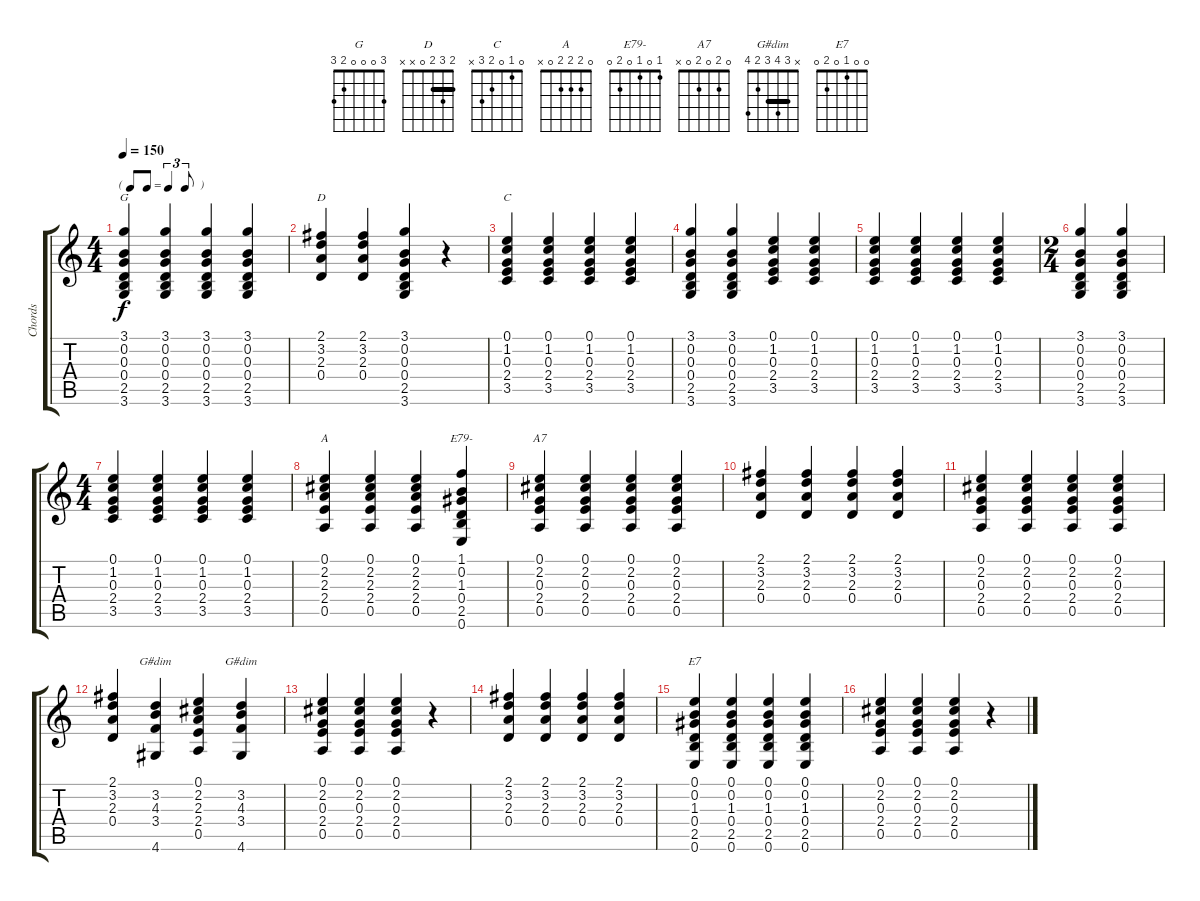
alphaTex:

\track ("Chords" "Chords") {instrument acousticguitarnylon}
\staff {score tabs}
\tuning (E4 B3 G3 D3 A2 E2) {hide}
\chord ("G" 3 0 0 0 2 3)
\chord ("D" 2 3 2 0 x x) {barre 2}
\chord ("C" 0 1 0 2 3 x)
\chord ("A" 0 2 2 2 0 x)
\chord ("E79-" 1 0 1 0 2 0)
\chord ("A7" 0 2 0 2 0 x)
\chord ("G#dim" x 3 4 3 x 4) {barre 3}
\chord ("G#dim" x 3 4 3 2 4) {barre 3}
\chord ("E7" 0 0 1 0 2 0)
\ts (4 4)
\tf triplet8th
\tempo 150
\clef g2
\ks c
(3.1 0.2 0.3 0.4 2.5 3.6).4{ch "G" dy f} (3.1 0.2 0.3 0.4 2.5 3.6).4 (3.1 0.2 0.3 0.4 2.5 3.6).4 (3.1 0.2 0.3 0.4 2.5 3.6).4 |
(2.1 3.2 2.3 0.4).4{ch "D"} (2.1 3.2 2.3 0.4).4 (3.1 0.2 0.3 0.4 2.5 3.6).4 r.4 |
(0.1 1.2 0.3 2.4 3.5).4{ch "C"} (0.1 1.2 0.3 2.4 3.5).4 (0.1 1.2 0.3 2.4 3.5).4 (0.1 1.2 0.3 2.4 3.5).4 |
(3.1 0.2 0.3 0.4 2.5 3.6).4 (3.1 0.2 0.3 0.4 2.5 3.6).4 (0.1 1.2 0.3 2.4 3.5).4 (0.1 1.2 0.3 2.4 3.5).4 |
(0.1 1.2 0.3 2.4 3.5).4 (0.1 1.2 0.3 2.4 3.5).4 (0.1 1.2 0.3 2.4 3.5).4 (0.1 1.2 0.3 2.4 3.5).4 |
\ts (2 4)
(3.1 0.2 0.3 0.4 2.5 3.6).4 (3.1 0.2 0.3 0.4 2.5 3.6).4 |
\ts (4 4)
(0.1 1.2 0.3 2.4 3.5).4 (0.1 1.2 0.3 2.4 3.5).4 (0.1 1.2 0.3 2.4 3.5).4 (0.1 1.2 0.3 2.4 3.5).4 |
(0.1 2.2 2.3 2.4 0.5).4{ch "A"} (0.1 2.2 2.3 2.4 0.5).4 (0.1 2.2 2.3 2.4 0.5).4 (1.1 0.2 1.3 0.4 2.5 0.6).4{ch "E79-"} |
(0.1 2.2 0.3 2.4 0.5).4{ch "A7"} (0.1 2.2 0.3 2.4 0.5).4 (0.1 2.2 0.3 2.4 0.5).4 (0.1 2.2 0.3 2.4 0.5).4 |
(2.1 3.2 2.3 0.4).4 (2.1 3.2 2.3 0.4).4 (2.1 3.2 2.3 0.4).4 (2.1 3.2 2.3 0.4).4 |
(0.1 2.2 0.3 2.4 0.5).4 (0.1 2.2 0.3 2.4 0.5).4 (0.1 2.2 0.3 2.4 0.5).4 (0.1 2.2 0.3 2.4 0.5).4 |
(2.1 3.2 2.3 0.4).4 (3.2 4.3 3.4 4.6).4{ch "G#dim"} (0.1 2.2 2.3 2.4 0.5).4 (3.2 4.3 3.4 4.6).4{ch "G#dim"} |
(0.1 2.2 0.3 2.4 0.5).4 (0.1 2.2 0.3 2.4 0.5).4 (0.1 2.2 0.3 2.4 0.5).4 r.4 |
(2.1 3.2 2.3 0.4).4 (2.1 3.2 2.3 0.4).4 (2.1 3.2 2.3 0.4).4 (2.1 3.2 2.3 0.4).4 |
(0.1 0.2 1.3 0.4 2.5 0.6).4{ch "E7"} (0.1 0.2 1.3 0.4 2.5 0.6).4 (0.1 0.2 1.3 0.4 2.5 0.6).4 (0.1 0.2 1.3 0.4 2.5 0.6).4 |
(0.1 2.2 0.3 2.4 0.5).4 (0.1 2.2 0.3 2.4 0.5).4 (0.1 2.2 0.3 2.4 0.5).4 r.4
